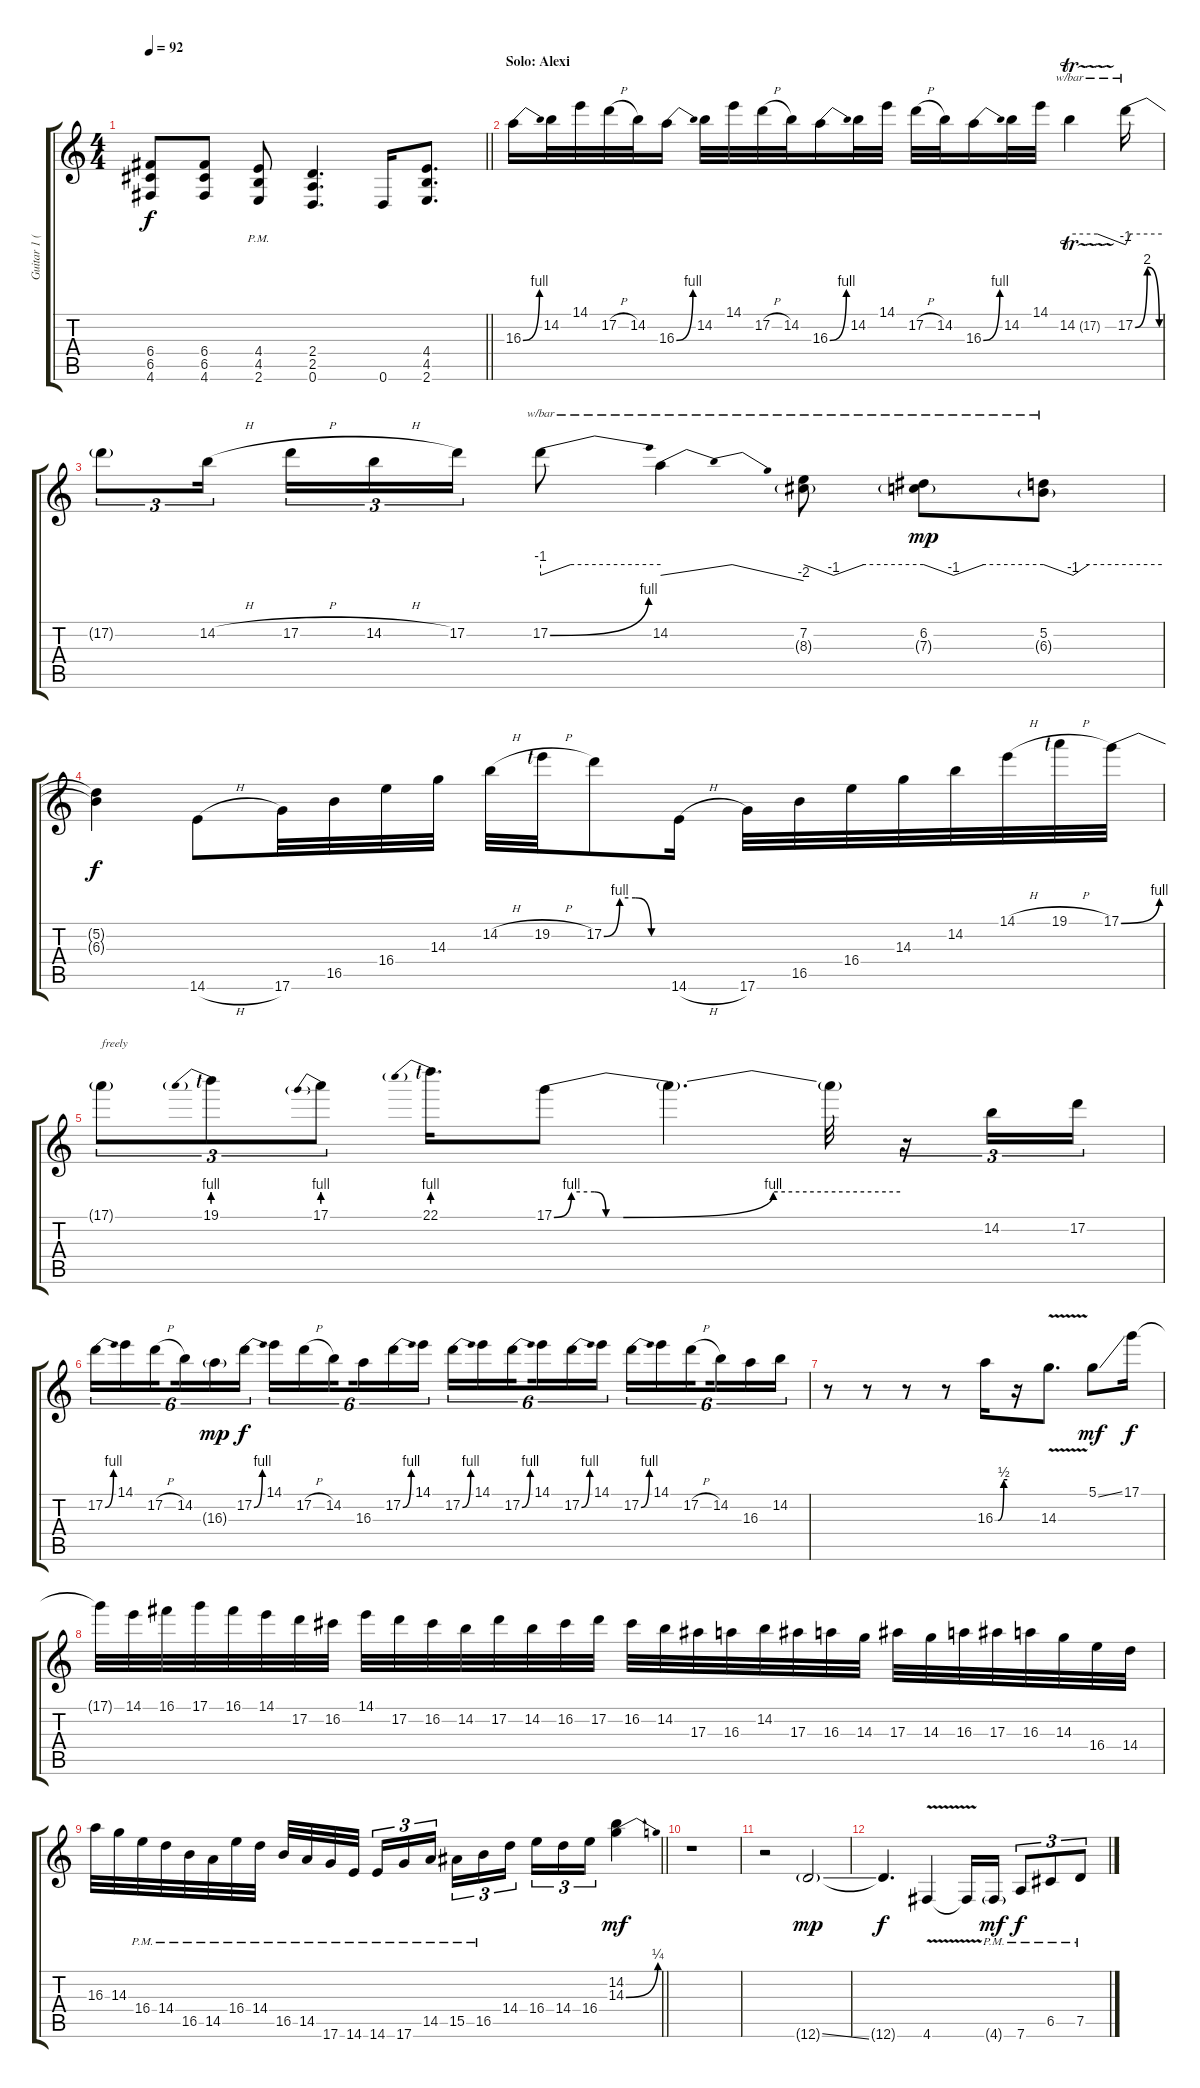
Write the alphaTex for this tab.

\track ("Guitar 1 (Alexi)" "Guitar 1 (") {instrument distortionguitar}
\staff {score tabs}
\tuning (D4 A3 F3 C3 G2 D2) {hide}
\ts (4 4)
\tempo 92
\clef g2
\barLineRight lightlight
\ks c
(6.4 6.5 4.6).8{dy f} (6.4 6.5 4.6).8 (4.4{pm} 4.5{pm} 2.6{pm}).8 (2.4 2.5 0.6).4{d} 0.6.16 (4.4 4.5 2.6).8{d} |
\section ("" "Solo: Alexi")
16.3{be (bend 0 0 60 4)}.16 14.2.32 14.1.32 17.2{h}.32 14.2.32 16.3{be (bend 0 0 60 4)}.16 14.2.32 14.1.32 17.2{h}.32 14.2.32 16.3{be (bend 0 0 60 4)}.16 14.2.32 14.1.32 17.2{h}.32 14.2.32 16.3{be (bend 0 0 60 4)}.16 14.2.32 14.1.32 14.2{tr (17 32)}.4{tbe (custom default 0 0 30 0 60 -4)} 17.2{be (bendrelease 0 0 15 8 49 8 60 0)}.16{tbe (custom default 0 -4 8 0 60 0)} |
17.2{t}.8{tu (3 2)} 14.2{h}.16{tu (3 2) beam splitsecondary} 17.2{h}.16{tu (3 2)} 14.2{h}.16{tu (3 2)} 17.2.16{tu (3 2)} 17.2{be (bend 0 0 60 4)}.8{tbe (custom default 0 -4 15 0 60 0)} 14.2.4{tbe (dip default 0 -4 15 0 45 0 60 -8)} (7.2 8.3{g}).8{tbe (custom default 0 0 15 -4 30 0 60 0)} (6.2 7.3{g}).8{tbe (custom default 0 0 15 -4 30 0 60 0) dy mp} (5.2 6.3{g}).8{tbe (custom default 0 0 15 -4 23 0 60 0)} |
(5.2{t} 6.3{t}).4{dy f} 14.6{h}.8 17.6.32 16.5.32 16.4.32 14.3.32 14.2{h}.32 19.2{h lf 1}.32 17.2{be (custom 0 0 15 4 30 4 45 0 60 0)}.8 14.6{h}.16 17.6.32 16.5.32 16.4.32 14.3.32 14.2.32 14.1{h}.32 19.1{h lf 1}.32 17.1{be (bend 0 0 60 4)}.32 |
17.1{t}.8{tu (3 2) txt "freely"} 19.1{be (prebend 0 4 60 4) lf 1}.8{tu (3 2)} 17.1{be (prebend 0 4 60 4)}.8{tu (3 2)} 22.1{be (prebend 0 4 60 4) lf 1}.16{d} 17.1{be (custom 0 0 3 4 7 4 9 0 12 0 38 4 60 4)}.8 17.1{t}.4{d} 17.1{t}.32 r.16{tu (3 2)} 14.2.16{tu (3 2)} 17.2.16{tu (3 2)} |
17.2{be (bend 0 0 60 4)}.16{tu (6 4)} 14.1.16{tu (6 4)} 17.2{h}.16{tu (6 4) beam splitsecondary} 14.2.16{tu (6 4)} 16.3{g}.16{tu (6 4) dy mp} 17.2{be (bend 0 0 60 4)}.16{tu (6 4) dy f} 14.1.16{tu (6 4)} 17.2{h}.16{tu (6 4)} 14.2.16{tu (6 4) beam splitsecondary} 16.3.16{tu (6 4)} 17.2{be (bend 0 0 60 4)}.16{tu (6 4)} 14.1.16{tu (6 4)} 17.2{be (bend 0 0 60 4)}.16{tu (6 4)} 14.1.16{tu (6 4)} 17.2{be (bend 0 0 60 4)}.16{tu (6 4) beam splitsecondary} 14.1.16{tu (6 4)} 17.2{be (bend 0 0 60 4)}.16{tu (6 4)} 14.1.16{tu (6 4)} 17.2{be (bend 0 0 60 4)}.16{tu (6 4)} 14.1.16{tu (6 4)} 17.2{h}.16{tu (6 4) beam splitsecondary} 14.2.16{tu (6 4)} 16.3.16{tu (6 4)} 14.2.16{tu (6 4)} |
r.8 r.8 r.8 r.8 16.3{be (custom 0 0 15 0 43 2 60 2)}.16 r.16 14.3{v}.8{d} 5.1{ss}.8{dy mf} 17.1.16{dy f} |
17.1{t}.32 14.1.32 16.1.32 17.1.32 16.1.32 14.1.32 17.2.32 16.2.32 14.1.32 17.2.32 16.2.32 14.2.32 17.2.32 14.2.32 16.2.32 17.2.32 16.2.32 14.2.32 17.3.32 16.3.32 14.2.32 17.3.32 16.3.32 14.3.32 17.3.32 14.3.32 16.3.32 17.3.32 16.3.32 14.3.32 16.4.32 14.4.32 |
\barLineRight lightlight
16.3.32 14.3.32 16.4{pm}.32 14.4{pm}.32 16.5{pm}.32 14.5{pm}.32 16.4{pm}.32 14.4{pm}.32 16.5{pm}.32 14.5{pm}.32 17.6{pm}.32 14.6{pm}.32{beam splitsecondary} 14.6{pm}.16{tu (3 2)} 17.6{pm}.16{tu (3 2)} 14.5{pm}.16{tu (3 2)} 15.5{pm}.16{tu (3 2)} 16.5{pm}.16{tu (3 2)} 14.4.16{tu (3 2) beam splitsecondary} 16.4.16{tu (3 2)} 14.4.16{tu (3 2)} 16.4.16{tu (3 2)} (14.2 14.3{be (bend 0 0 60 1)}).4{dy mf} |
r.1 |
r.2 12.6{ss g}.2{dy mp volume 14 instrument electricguitarjazz} |
12.6{t}.4{d dy f instrument electricguitarjazz} 4.6{v}.4 4.6{t}.16 4.6{g pm}.16{dy mf} 7.6{pm}.8{tu (3 2) dy f} 6.5{pm}.8{tu (3 2)} 7.5{pm}.8{tu (3 2)}
